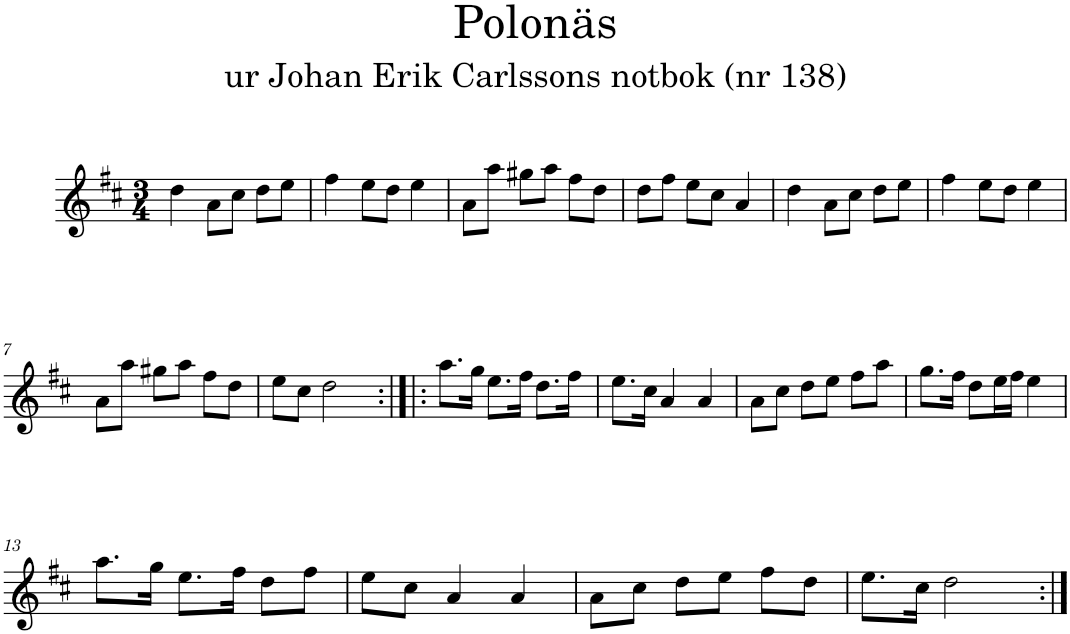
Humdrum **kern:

**kern
*part1
*staff1
*I"Piano
*I'Pno
*clefG2
*k[f#c#]
*D:
*M3/4
=1
4dd\
8a\L
8cc#\J
8dd\L
8ee\J
=2
4ff#\
8ee\L
8dd\J
4ee\
=3
8a\L
8aa\J
8gg#X\L
8aa\J
8ff#\L
8dd\J
=4
8dd\L
8ff#\J
8ee\L
8cc#\J
4a/
=5
4dd\
8a\L
8cc#\J
8dd\L
8ee\J
=6
4ff#\
8ee\L
8dd\J
4ee\
!!LO:LB:g=z
=7
8a\L
8aa\J
8gg#X\L
8aa\J
8ff#\L
8dd\J
=8
8ee\L
8cc#\J
2dd\
=9:|!|:
8.aa\L
16gg\Jk
8.ee\L
16ff#\Jk
8.dd\L
16ff#\Jk
=10
8.ee\L
16cc#\Jk
4a/
4a/
=11
8a\L
8cc#\J
8dd\L
8ee\J
8ff#\L
8aa\J
=12
8.gg\L
16ff#\Jk
8dd\L
16ee\L
16ff#\JJ
4ee\
!!LO:LB:g=z
=13
8.aa\L
16gg\Jk
8.ee\L
16ff#\Jk
8dd\L
8ff#\J
=14
8ee\L
8cc#\J
4a/
4a/
=15
8a\L
8cc#\J
8dd\L
8ee\J
8ff#\L
8dd\J
=16
8.ee\L
16cc#\Jk
2dd\
=:|!
*-
